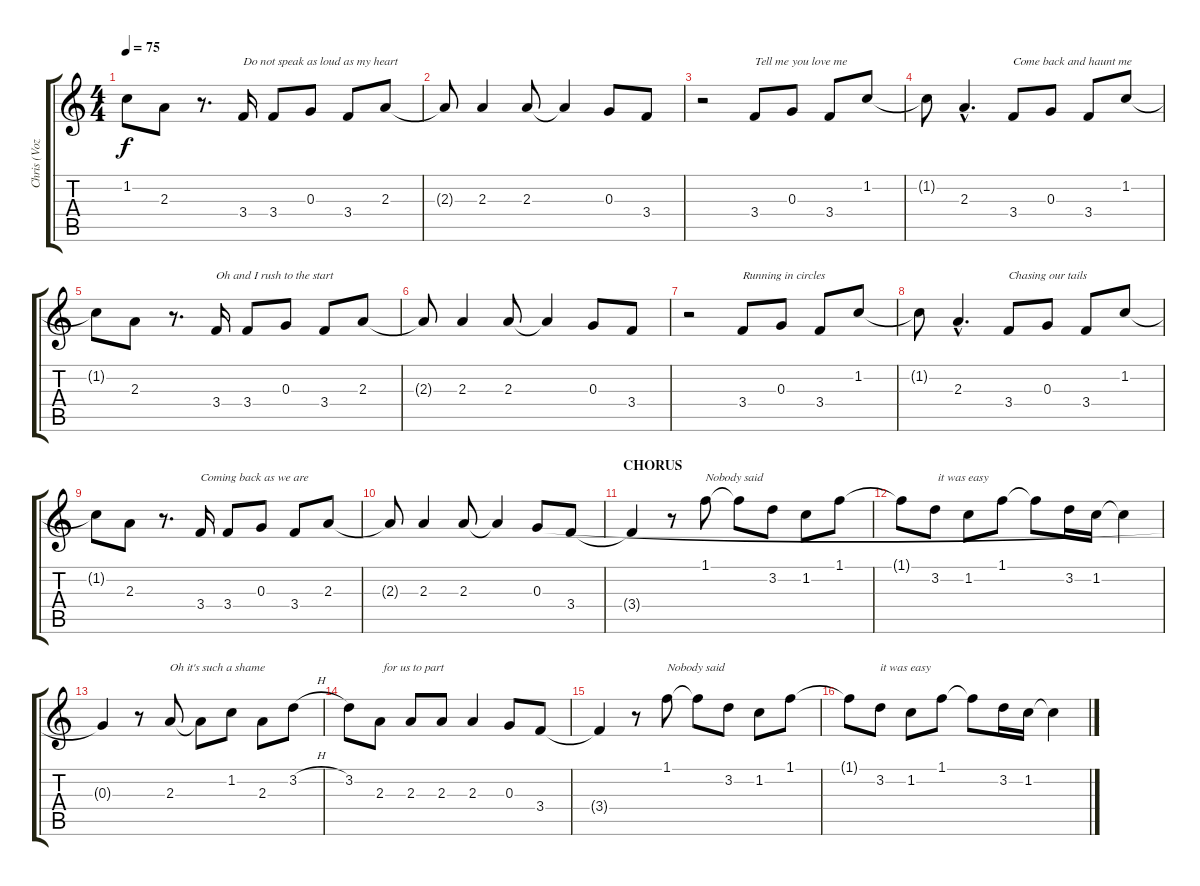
\track ("Chris (Voz)" "Chris (Voz") {instrument electricguitarclean}
\staff {score tabs}
\tuning (E4 B3 G3 D3 A2 E2) {hide}
\ts (4 4)
\tempo 75
\clef g2
\ks c
1.2{t}.8{dy f} 2.3.8 r.8{d} 3.4.16{txt "Do not speak as loud as my heart"} 3.4.8 0.3.8 3.4.8 2.3.8 |
2.3{t}.8 2.3.4 2.3.8 2.3{t}.4 0.3.8 3.4.8 |
r.2 3.4.8{txt "Tell me you love me"} 0.3.8 3.4.8 1.2.8 |
1.2{t}.8 2.3{hac}.4{d} 3.4.8{txt "Come back and haunt me"} 0.3.8 3.4.8 1.2.8 |
1.2{t}.8 2.3.8 r.8{d} 3.4.16{txt "Oh and I rush to the start"} 3.4.8 0.3.8 3.4.8 2.3.8 |
2.3{t}.8 2.3.4 2.3.8 2.3{t}.4 0.3.8 3.4.8 |
r.2 3.4.8{txt "Running in circles"} 0.3.8 3.4.8 1.2.8 |
1.2{t}.8 2.3{hac}.4{d} 3.4.8{txt "Chasing our tails"} 0.3.8 3.4.8 1.2.8 |
1.2{t}.8 2.3.8 r.8{d} 3.4.16{txt "Coming back as we are"} 3.4.8 0.3.8 3.4.8 2.3.8 |
2.3{t}.8 2.3.4 2.3.8 2.3{t}.4 0.3.8 3.4.8 |
\section ("" "CHORUS")
3.4{t}.4 r.8 1.1.8{txt "Nobody said"} 1.1{t}.8 3.2.8 1.2.8 1.1.8 |
1.1{t}.8 3.2.8{txt " it was easy"} 1.2.8 1.1.8 1.1{t}.8 3.2.16 1.2.16 1.2{t}.4 |
0.3{t}.4 r.8 2.3.8{txt "Oh it's such a shame"} 2.3{t}.8 1.2.8 2.3.8 3.2{h}.8 |
3.2.8 2.3.8{txt " for us to part"} 2.3.8 2.3.8 2.3.4 0.3.8 3.4.8 |
3.4{t}.4 r.8 1.1.8{txt "Nobody said "} 1.1{t}.8 3.2.8 1.2.8 1.1.8 |
1.1{t}.8 3.2.8{txt "it was easy"} 1.2.8 1.1.8 1.1{t}.8 3.2.16 1.2.16 1.2{t}.4
